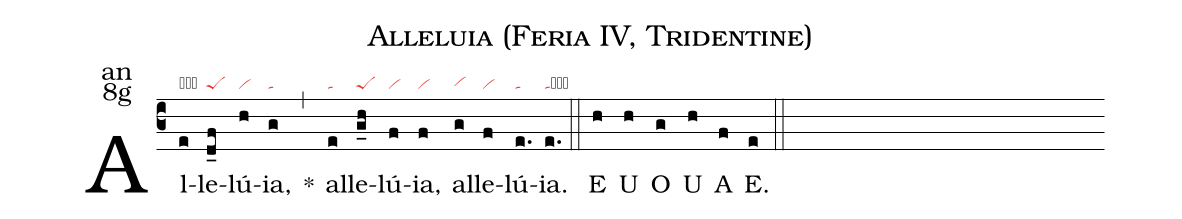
name:Alleluia (Feria IV, Tridentine);
office-part:an;
mode:8g;
nabc-lines:1;
%%
(c3) Al(e|obvi)le(d_f|peS)lú(h|vi){ia},(g|ta) <sp>*</sp>(,) al(e|ta)le(g_h|peS)lú(f|vi){ia},(f|vi) al(g|vihg)le(f|vi)lú(e.|ta){ia}.(e.|tacb) (::) <eu>E(h) U(h) O(g) U(h) A(f) E.(e) </eu>(::)
